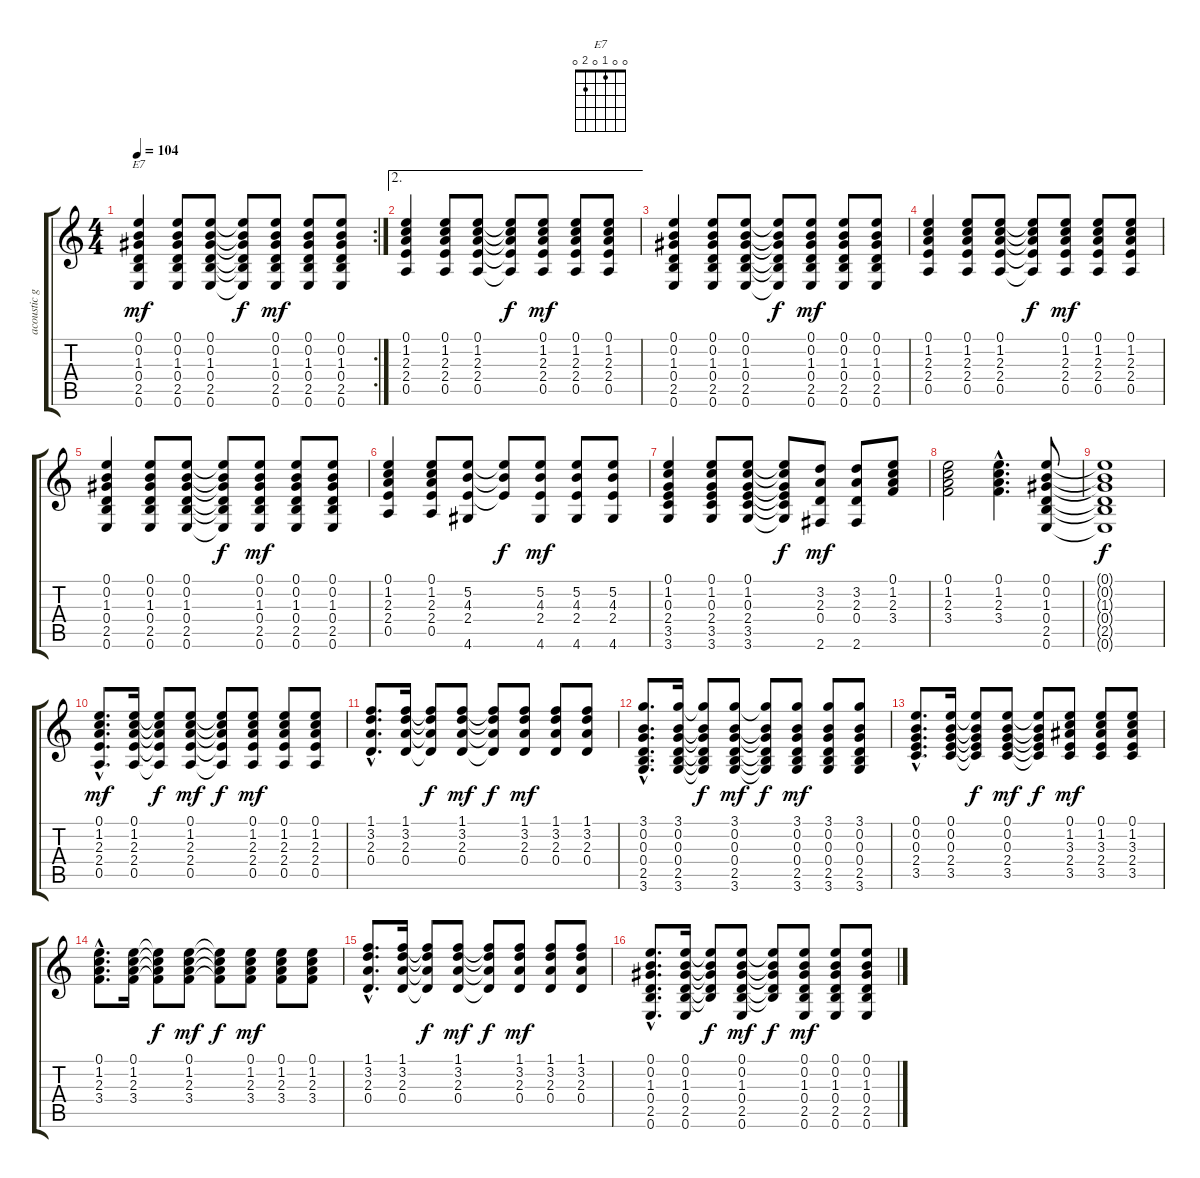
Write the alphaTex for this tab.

\track ("acoustic guitar " "acoustic g") {instrument acousticguitarnylon}
\staff {score tabs}
\tuning (E4 B3 G3 D3 A2 E2) {hide}
\chord ("E7" 0 0 1 0 2 0)
\rc 2
\ts (4 4)
\tempo 104
\clef g2
\ks c
(0.1 0.2 1.3 0.4 2.5 0.6).4{ch "E7" dy mf} (0.1 0.2 1.3 0.4 2.5 0.6).8 (0.1 0.2 1.3 0.4 2.5 0.6).8 (0.1{t} 0.2{t} 1.3{t} 0.4{t} 2.5{t} 0.6{t}).8{dy f} (0.1 0.2 1.3 0.4 2.5 0.6).8{dy mf} (0.1 0.2 1.3 0.4 2.5 0.6).8 (0.1 0.2 1.3 0.4 2.5 0.6).8 |
\ae 2
(0.1 1.2 2.3 2.4 0.5).4 (0.1 1.2 2.3 2.4 0.5).8 (0.1 1.2 2.3 2.4 0.5).8 (0.1{t} 1.2{t} 2.3{t} 2.4{t} 0.5{t}).8{dy f} (0.1 1.2 2.3 2.4 0.5).8{dy mf} (0.1 1.2 2.3 2.4 0.5).8 (0.1 1.2 2.3 2.4 0.5).8 |
(0.1 0.2 1.3 0.4 2.5 0.6).4 (0.1 0.2 1.3 0.4 2.5 0.6).8 (0.1 0.2 1.3 0.4 2.5 0.6).8 (0.1{t} 0.2{t} 1.3{t} 0.4{t} 2.5{t} 0.6{t}).8{dy f} (0.1 0.2 1.3 0.4 2.5 0.6).8{dy mf} (0.1 0.2 1.3 0.4 2.5 0.6).8 (0.1 0.2 1.3 0.4 2.5 0.6).8 |
(0.1 1.2 2.3 2.4 0.5).4 (0.1 1.2 2.3 2.4 0.5).8 (0.1 1.2 2.3 2.4 0.5).8 (0.1{t} 1.2{t} 2.3{t} 2.4{t} 0.5{t}).8{dy f} (0.1 1.2 2.3 2.4 0.5).8{dy mf} (0.1 1.2 2.3 2.4 0.5).8 (0.1 1.2 2.3 2.4 0.5).8 |
(0.1 0.2 1.3 0.4 2.5 0.6).4 (0.1 0.2 1.3 0.4 2.5 0.6).8 (0.1 0.2 1.3 0.4 2.5 0.6).8 (0.1{t} 0.2{t} 1.3{t} 0.4{t} 2.5{t} 0.6{t}).8{dy f} (0.1 0.2 1.3 0.4 2.5 0.6).8{dy mf} (0.1 0.2 1.3 0.4 2.5 0.6).8 (0.1 0.2 1.3 0.4 2.5 0.6).8 |
(0.1 1.2 2.3 2.4 0.5).4 (0.1 1.2 2.3 2.4 0.5).8 (5.2 4.3 2.4 4.6).8 (5.2{t} 4.3{t} 2.4{t}).8{dy f} (5.2 4.3 2.4 4.6).8{dy mf} (5.2 4.3 2.4 4.6).8 (5.2 4.3 2.4 4.6).8 |
(0.1 1.2 0.3 2.4 3.5 3.6).4 (0.1 1.2 0.3 2.4 3.5 3.6).8 (0.1 1.2 0.3 2.4 3.5 3.6).8 (0.1{t} 1.2{t} 0.3{t} 2.4{t} 3.5{t} 3.6{t}).8{dy f} (3.2 2.3 0.4 2.6).8{dy mf} (3.2 2.3 0.4 2.6).8 (0.1 1.2 2.3 3.4).8 |
(0.1 1.2 2.3 3.4).2 (0.1{hac} 1.2{hac} 2.3{hac} 3.4{hac}).4{d} (0.1 0.2 1.3 0.4 2.5 0.6).8 |
(0.1{t} 0.2{t} 1.3{t} 0.4{t} 2.5{t} 0.6{t}).1{dy f} |
(0.1{hac} 1.2{hac} 2.3{hac} 2.4{hac} 0.5{hac}).8{d dy mf} (0.1 1.2 2.3 2.4 0.5).16 (0.1{t} 1.2{t} 2.3{t} 2.4{t} 0.5{t}).8{dy f} (0.1 1.2 2.3 2.4 0.5).8{dy mf} (0.1{t} 1.2{t} 2.3{t} 2.4{t} 0.5{t}).8{dy f} (0.1 1.2 2.3 2.4 0.5).8{dy mf} (0.1 1.2 2.3 2.4 0.5).8 (0.1 1.2 2.3 2.4 0.5).8 |
(1.1{hac} 3.2{hac} 2.3{hac} 0.4{hac}).8{d} (1.1 3.2 2.3 0.4).16 (1.1{t} 3.2{t} 2.3{t} 0.4{t}).8{dy f} (1.1 3.2 2.3 0.4).8{dy mf} (1.1{t} 3.2{t} 2.3{t} 0.4{t}).8{dy f} (1.1 3.2 2.3 0.4).8{dy mf} (1.1 3.2 2.3 0.4).8 (1.1 3.2 2.3 0.4).8 |
(3.1{hac} 0.2{hac} 0.3{hac} 0.4{hac} 2.5{hac} 3.6{hac}).8{d} (3.1 0.2 0.3 0.4 2.5 3.6).16 (3.1{t} 0.2{t} 0.3{t} 0.4{t} 2.5{t} 3.6{t}).8{dy f} (3.1 0.2 0.3 0.4 2.5 3.6).8{dy mf} (3.1{t} 0.2{t} 0.3{t} 0.4{t} 2.5{t} 3.6{t}).8{dy f} (3.1 0.2 0.3 0.4 2.5 3.6).8{dy mf} (3.1 0.2 0.3 0.4 2.5 3.6).8 (3.1 0.2 0.3 0.4 2.5 3.6).8 |
(0.1{hac} 0.2{hac} 0.3{hac} 2.4{hac} 3.5{hac}).8{d} (0.1 0.2 0.3 2.4 3.5).16 (0.1{t} 0.2{t} 0.3{t} 2.4{t} 3.5{t}).8{dy f} (0.1 0.2 0.3 2.4 3.5).8{dy mf} (0.1{t} 0.2{t} 0.3{t} 2.4{t} 3.5{t}).8{dy f} (0.1 1.2 3.3 2.4 3.5).8{dy mf} (0.1 1.2 3.3 2.4 3.5).8 (0.1 1.2 3.3 2.4 3.5).8 |
(0.1{hac} 1.2{hac} 2.3{hac} 3.4{hac}).8{d} (0.1 1.2 2.3 3.4).16 (0.1{t} 1.2{t} 2.3{t} 3.4{t}).8{dy f} (0.1 1.2 2.3 3.4).8{dy mf} (0.1{t} 1.2{t} 2.3{t} 3.4{t}).8{dy f} (0.1 1.2 2.3 3.4).8{dy mf} (0.1 1.2 2.3 3.4).8 (0.1 1.2 2.3 3.4).8 |
(1.1{hac} 3.2{hac} 2.3{hac} 0.4{hac}).8{d} (1.1 3.2 2.3 0.4).16 (1.1{t} 3.2{t} 2.3{t} 0.4{t}).8{dy f} (1.1 3.2 2.3 0.4).8{dy mf} (1.1{t} 3.2{t} 2.3{t} 0.4{t}).8{dy f} (1.1 3.2 2.3 0.4).8{dy mf} (1.1 3.2 2.3 0.4).8 (1.1 3.2 2.3 0.4).8 |
(0.1{hac} 0.2{hac} 1.3{hac} 0.4{hac} 2.5{hac} 0.6{hac}).8{d} (0.1 0.2 1.3 0.4 2.5 0.6).16 (0.1{t} 0.2{t} 1.3{t} 0.4{t} 2.5{t}).8{dy f} (0.1 0.2 1.3 0.4 2.5 0.6).8{dy mf} (0.1{t} 0.2{t} 1.3{t} 0.4{t} 2.5{t}).8{dy f} (0.1 0.2 1.3 0.4 2.5 0.6).8{dy mf} (0.1 0.2 1.3 0.4 2.5 0.6).8 (0.1 0.2 1.3 0.4 2.5 0.6).8
